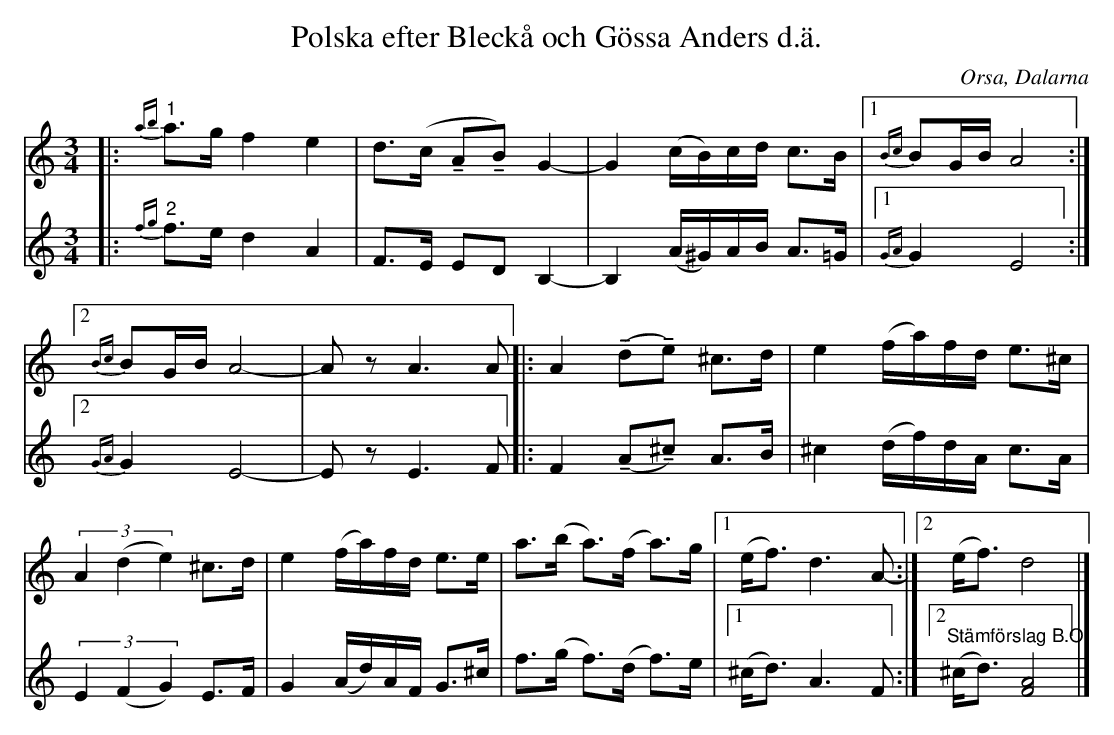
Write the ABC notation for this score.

X:1
T:Polska efter Bleckå och Gössa Anders d.ä.
O:Orsa, Dalarna
L:1/8
M:3/4
U:t=tenuto
K:Am
V:1
|:"^1"{ab} a>g f2 e2 | d>(c tAtB) G2- | G2 (c/B/)c/d/ c>B |1{Bc} BG/B/ A4 :|2
{Bc} BG/B/ A4- | A z A3 A |: A2 (tdte) ^c>d | e2 (f/a/)f/d/ e>^c |
(3A2 (d2 e2) ^c>d | e2 (f/a/)f/d/ e>e | a>(b a>)(f a>)g |1 (e<f) d3 A- :|2 (e<f) d4 |]
V:2
|:"^2"{fg} f>e d2 A2 | F>E ED B,2- | B,2 (A/^G/)A/B/ A>=G |1{GA} G2 E4 :|2
{GA} G2 E4- | E z E3 F |: F2 (tAt^c) A>B | ^c2 (d/f/)d/A/ c>A | (3E2 (F2 G2) E>F |
G2 (A/d/)A/F/ G>^c | f>(g f>)(d f>)e |1 (^c<d) A3 F :|2"^Stämförslag B.O." (^c<d) [FA]4 |]
